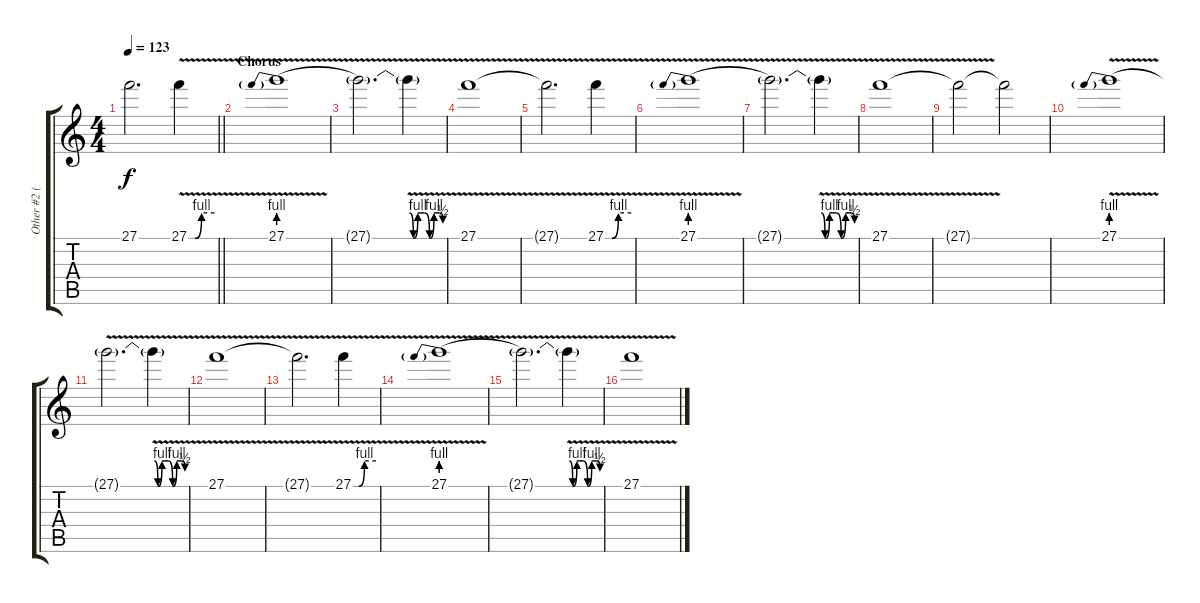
\track ("Other #2 (Synthesizer II)" "Other #2 (") {instrument violin}
\staff {score tabs}
\tuning (D4 A3 F3 C3 G2 D2) {hide}
\ts (4 4)
\tempo 123
\clef g2
\barLineRight lightlight
\ks c
27.1{t}.2{d dy f} 27.1{be (custom 0 0 15 0 30 4 60 4) v}.4 |
\section ("" "Chorus")
27.1{be (prebend 0 4 60 4) v}.1 |
27.1{t}.2{d} 27.1{be (custom 0 4 7 0 15 4 27 4 36 0 44 4 54 4 60 2) v t}.4 |
27.1{v}.1 |
27.1{t}.2{d} 27.1{be (custom 0 0 15 0 30 4 60 4) v}.4 |
27.1{be (prebend 0 4 60 4) v}.1 |
27.1{t}.2{d} 27.1{be (custom 0 4 7 0 15 4 27 4 36 0 44 4 54 4 60 2) v t}.4 |
27.1{v}.1 |
27.1{t}.2 27.1{t}.2 |
27.1{be (prebend 0 4 60 4) v}.1 |
27.1{t}.2{d} 27.1{be (custom 0 4 7 0 15 4 27 4 36 0 44 4 54 4 60 2) v t}.4 |
27.1{v}.1 |
27.1{t}.2{d} 27.1{be (custom 0 0 15 0 30 4 60 4) v}.4 |
27.1{be (prebend 0 4 60 4) v}.1 |
27.1{t}.2{d} 27.1{be (custom 0 4 7 0 15 4 27 4 36 0 44 4 54 4 60 2) v t}.4 |
27.1{v}.1
